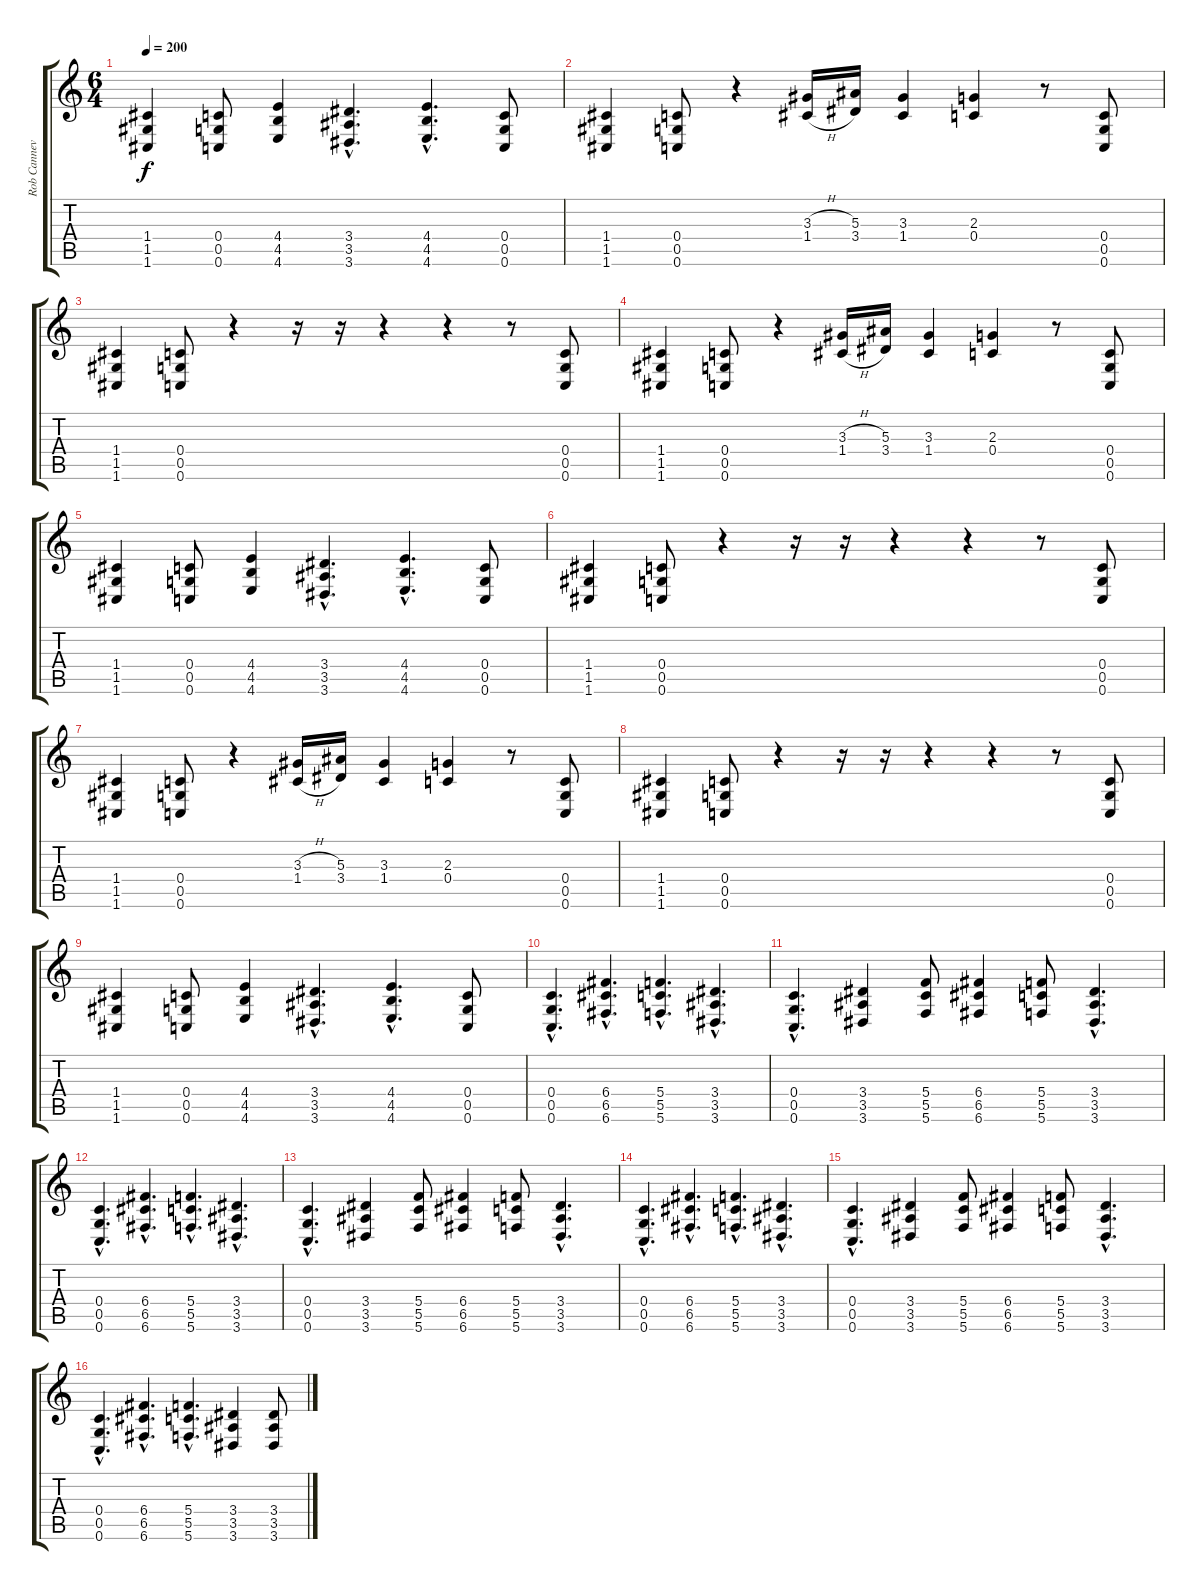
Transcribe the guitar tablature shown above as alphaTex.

\track ("Rob Cannevino - guitar" "Rob Cannev") {instrument overdrivenguitar}
\staff {score tabs}
\tuning (D4 A3 F3 C3 G2 C2) {hide}
\ts (6 4)
\tempo 200
\clef g2
\ks c
(1.4 1.5 1.6).4{dy f} (0.4 0.5 0.6).8 (4.4 4.5 4.6).4 (3.4{hac} 3.5{hac} 3.6{hac}).4{d} (4.4{hac} 4.5{hac} 4.6{hac}).4{d} (0.4 0.5 0.6).8 |
(1.4 1.5 1.6).4 (0.4 0.5 0.6).8 r.4 (3.3{h} 1.4{h}).16 (5.3 3.4).16 (3.3 1.4).4 (2.3 0.4).4 r.8 (0.4 0.5 0.6).8 |
(1.4 1.5 1.6).4 (0.4 0.5 0.6).8 r.4 r.16 r.16 r.4 r.4 r.8 (0.4 0.5 0.6).8 |
(1.4 1.5 1.6).4 (0.4 0.5 0.6).8 r.4 (3.3{h} 1.4{h}).16 (5.3 3.4).16 (3.3 1.4).4 (2.3 0.4).4 r.8 (0.4 0.5 0.6).8 |
(1.4 1.5 1.6).4 (0.4 0.5 0.6).8 (4.4 4.5 4.6).4 (3.4{hac} 3.5{hac} 3.6{hac}).4{d} (4.4{hac} 4.5{hac} 4.6{hac}).4{d} (0.4 0.5 0.6).8 |
(1.4 1.5 1.6).4 (0.4 0.5 0.6).8 r.4 r.16 r.16 r.4 r.4 r.8 (0.4 0.5 0.6).8 |
(1.4 1.5 1.6).4 (0.4 0.5 0.6).8 r.4 (3.3{h} 1.4{h}).16 (5.3 3.4).16 (3.3 1.4).4 (2.3 0.4).4 r.8 (0.4 0.5 0.6).8 |
(1.4 1.5 1.6).4 (0.4 0.5 0.6).8 r.4 r.16 r.16 r.4 r.4 r.8 (0.4 0.5 0.6).8 |
(1.4 1.5 1.6).4 (0.4 0.5 0.6).8 (4.4 4.5 4.6).4 (3.4{hac} 3.5{hac} 3.6{hac}).4{d} (4.4{hac} 4.5{hac} 4.6{hac}).4{d} (0.4 0.5 0.6).8 |
(0.4{hac} 0.5{hac} 0.6{hac}).4{d} (6.4{hac} 6.5{hac} 6.6{hac}).4{d} (5.4{hac} 5.5{hac} 5.6{hac}).4{d} (3.4{hac} 3.5{hac} 3.6{hac}).4{d} |
(0.4{hac} 0.5{hac} 0.6{hac}).4{d} (3.4 3.5 3.6).4 (5.4 5.5 5.6).8 (6.4 6.5 6.6).4 (5.4 5.5 5.6).8 (3.4{hac} 3.5{hac} 3.6{hac}).4{d} |
(0.4{hac} 0.5{hac} 0.6{hac}).4{d} (6.4{hac} 6.5{hac} 6.6{hac}).4{d} (5.4{hac} 5.5{hac} 5.6{hac}).4{d} (3.4{hac} 3.5{hac} 3.6{hac}).4{d} |
(0.4{hac} 0.5{hac} 0.6{hac}).4{d} (3.4 3.5 3.6).4 (5.4 5.5 5.6).8 (6.4 6.5 6.6).4 (5.4 5.5 5.6).8 (3.4{hac} 3.5{hac} 3.6{hac}).4{d} |
(0.4{hac} 0.5{hac} 0.6{hac}).4{d} (6.4{hac} 6.5{hac} 6.6{hac}).4{d} (5.4{hac} 5.5{hac} 5.6{hac}).4{d} (3.4{hac} 3.5{hac} 3.6{hac}).4{d} |
(0.4{hac} 0.5{hac} 0.6{hac}).4{d} (3.4 3.5 3.6).4 (5.4 5.5 5.6).8 (6.4 6.5 6.6).4 (5.4 5.5 5.6).8 (3.4{hac} 3.5{hac} 3.6{hac}).4{d} |
(0.4{hac} 0.5{hac} 0.6{hac}).4{d} (6.4{hac} 6.5{hac} 6.6{hac}).4{d} (5.4{hac} 5.5{hac} 5.6{hac}).4{d} (3.4 3.5 3.6).4 (3.4 3.5 3.6).8
